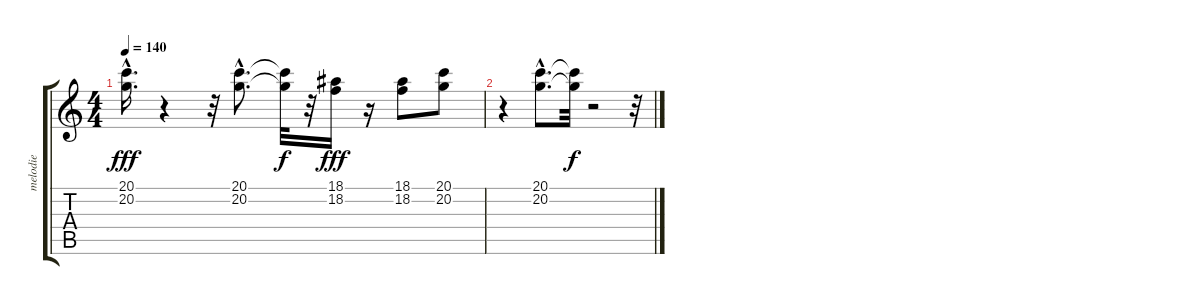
\track ("melodie" "melodie") {instrument xylophone}
\staff {score tabs}
\tuning (E4 B3 G3 D3 A2 E2) {hide}
\ts (4 4)
\tempo 140
\clef g2
\ks c
(20.1{hac} 20.2{hac}).16{d dy fff} r.4 r.32 (20.1{hac} 20.2{hac}).8{d} (20.1{t} 20.2{t}).32{dy f} r.32 (18.1 18.2).16{dy fff} r.16 (18.1 18.2).8 (20.1 20.2).8 |
r.4 (20.1{hac} 20.2{hac}).8{d} (20.1{t} 20.2{t}).32{dy f} r.2 r.32
